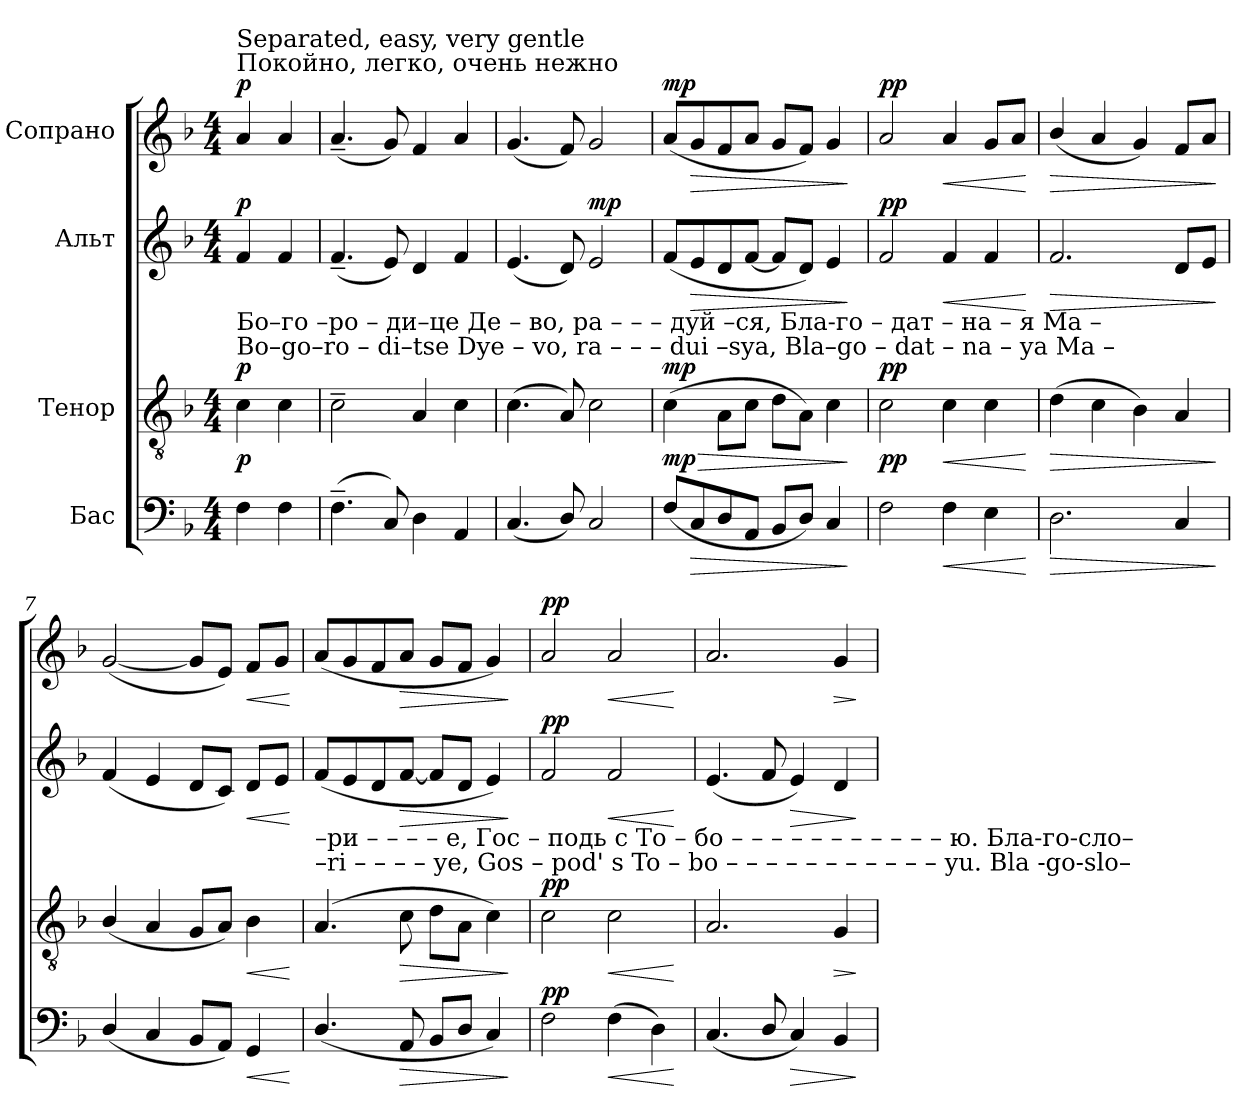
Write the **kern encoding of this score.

**kern	**dynam	**kern	**dynam	**kern	**dynam	**kern	**dynam
*part4	*part4	*part3	*part3	*part2	*part2	*part1	*part1
*staff4	*staff4	*staff3	*staff3	*staff2	*staff2	*staff1	*staff1
*I"Бас	*	*I"Тенор	*	*I"Альт	*	*I"Сопрано	*
*clefF4	*	*clefGv2	*	*clefG2	*	*clefG2	*
*k[b-]	*	*k[b-]	*	*k[b-]	*	*k[b-]	*
*M4/4	*	*M4/4	*	*M4/4	*	*M4/4	*
*MM70	*	*MM70	*	*MM70	*	*MM70	*
=1	=1	=1	=1	=1	=1	=1	=1
!	!	!	!	!	!	!LO:TX:a:t=Покойно, легко, очень нежно	!
!	!	!	!	!	!	!LO:TX:a:t=Separated, easy, very gentle	!
!	!	!	!	!LO:TX:b:t=Бо–го –ро    –     ди–це    Де    –    во,      ра   –       –       –    дуй –ся,   Бла-го  –  дат     –      на   –   я                       Ма –	!	!	!
!	!	!	!	!LO:TX:b:t=Bo–go–ro     –     di–tse    Dye  –    vo,       ra   –       –       –    dui –sya,  Bla–go –   dat     –       na  –   ya                     Ma –	!	!	!
!	!LO:DY:a	!	!LO:DY:a	!	!LO:DY:a	!	!LO:DY:a
4F\	p	4c\	p	4f/	p	4a/	p
4F\	.	4c\	.	4f/	.	4a/	.
=2	=2	=2	=2	=2	=2	=2	=2
(4.F~\	.	2c~\	.	(4.f~/	.	(4.a~/	.
8C/)	.	.	.	8e/)	.	8g/)	.
4D\	.	4A/	.	4d/	.	4f/	.
4AA/	.	4c\	.	4f/	.	4a/	.
=3	=3	=3	=3	=3	=3	=3	=3
(4.C/	.	(4.c\	.	(4.e/	.	(4.g/	.
8D/)	.	8A/)	.	8d/)	.	8f/)	.
!	!	!	!	!	!LO:DY:a	!	!
2C/	.	2c\	.	2e/	mp	2g/	.
=4	=4	=4	=4	=4	=4	=4	=4
!	!LO:DY:a	!	!LO:HP:b	!	!	!	!
!	!	!	!LO:DY:n=1:a	!	!	!	!LO:DY:a
(8F/L	mp	(4c\	> mp	(8f/L	.	(8a/L	mp
!	!LO:HP:b	!	!	!	!LO:HP:b	!	!LO:HP:b
8C/	>	.	.	8e/	>	8g/	>
8D/	.	8A\L	.	8d/	.	8f/	.
8AA/J	.	8c\J	.	[8f/J	.	8a/J	.
8BB-/L	.	8d\L	.	8f/L]	.	8g/L	.
8D/J)	.	8A\J)	.	8d/J)	.	8f/J)	.
4C/	.	4c\	.	4e/	.	4g/	.
.	]	.	]	.	]	.	]
=5	=5	=5	=5	=5	=5	=5	=5
!	!LO:DY:a	!	!LO:DY:a	!	!LO:DY:a	!	!LO:DY:a
2F\	pp	2c\	pp	2f/	pp	2a/	pp
!	!LO:HP:b	!	!LO:HP:b	!	!LO:HP:b	!	!LO:HP:b
4F\	<	4c\	<	4f/	<	4a/	<
4E\	.	4c\	.	4f/	.	8g/L	.
.	.	.	.	.	.	8a/J	.
.	[	.	[	.	[	.	[
=6	=6	=6	=6	=6	=6	=6	=6
!	!LO:HP:b	!	!LO:HP:b	!	!LO:HP:b	!	!LO:HP:b
2.D\	>	(4d\	>	2.f/	>	(4b-/	>
.	.	4c\	.	.	.	4a/	.
.	.	4B-\)	.	.	.	4g/)	.
4C/	.	4A/	.	8d/L	.	8f/L	.
.	.	.	.	8e/J	.	8a/J	.
.	]	.	]	.	]	.	]
=7	=7	=7	=7	=7	=7	=7	=7
(4D/	.	(4B-/	.	(4f/	.	([2g/	.
4C/	.	4A/	.	4e/	.	.	.
8BB-/L	.	8G/L	.	8d/L	.	8g/L]	.
8AA/J)	.	8A/J)	.	8c/J)	.	8e/J)	.
!	!LO:HP:b	!	!LO:HP:b	!	!LO:HP:b	!	!LO:HP:b
4GG/	<	4B-\	<	8d/L	<	8f/L	<
.	.	.	.	8e/J	.	8g/J	.
.	[	.	[	.	[	.	[
!!LO:LB:g=z
=8	=8	=8	=8	=8	=8	=8	=8
!	!	!	!	!LO:TX:b:t=–ри   –       –       –       –   е,    Гос  –   подь         с То  –  бо       –       –       –       –       –       –       –       –       –       –        – ю. Бла-го-сло–	!	!	!
!	!	!	!	!LO:TX:b:t=–ri     –       –       –       –  ye,   Gos –   pod'          s To  –  bo       –       –       –       –       –       –       –       –       –       –       – yu. Bla -go-slo–	!	!	!
(4.D/	.	(4.A/	.	(8f/L	.	(8a/L	.
.	.	.	.	8e/	.	8g/	.
.	.	.	.	8d/	.	8f/	.
!	!LO:HP:b	!	!LO:HP:b	!	!LO:HP:b	!	!LO:HP:b
8AA/	>	8c\	>	[8f/J	>	8a/J	>
8BB-/L	.	8d\L	.	8f/L]	.	8g/L	.
8D/J	.	8A\J	.	8d/J	.	8f/J	.
4C/)	.	4c\)	.	4e/)	.	4g/)	.
.	]	.	]	.	]	.	]
=9	=9	=9	=9	=9	=9	=9	=9
!	!LO:DY:a	!	!LO:DY:a	!	!LO:DY:a	!	!LO:DY:a
2F\	pp	2c\	pp	2f/	pp	2a/	pp
!	!LO:HP:b	!	!LO:HP:b	!	!LO:HP:b	!	!LO:HP:b
(4F\	<	2c\	<	2f/	<	2a/	<
4D\)	.	.	.	.	.	.	.
.	[	.	[	.	[	.	[
=10	=10	=10	=10	=10	=10	=10	=10
(4.C/	.	2.A/	.	(4.e/	.	2.a/	.
8D/	.	.	.	8f/	.	.	.
!	!LO:HP:b	!	!	!	!LO:HP:b	!	!
4C/)	>	.	.	4e/)	>	.	.
!	!	!	!LO:HP:b	!	!	!	!LO:HP:b
4BB-/	.	4G/	>	4d/	.	4g/	>
.	]	.	]	.	]	.	]
=	=	=	=	=	=	=	=
*-	*-	*-	*-	*-	*-	*-	*-
